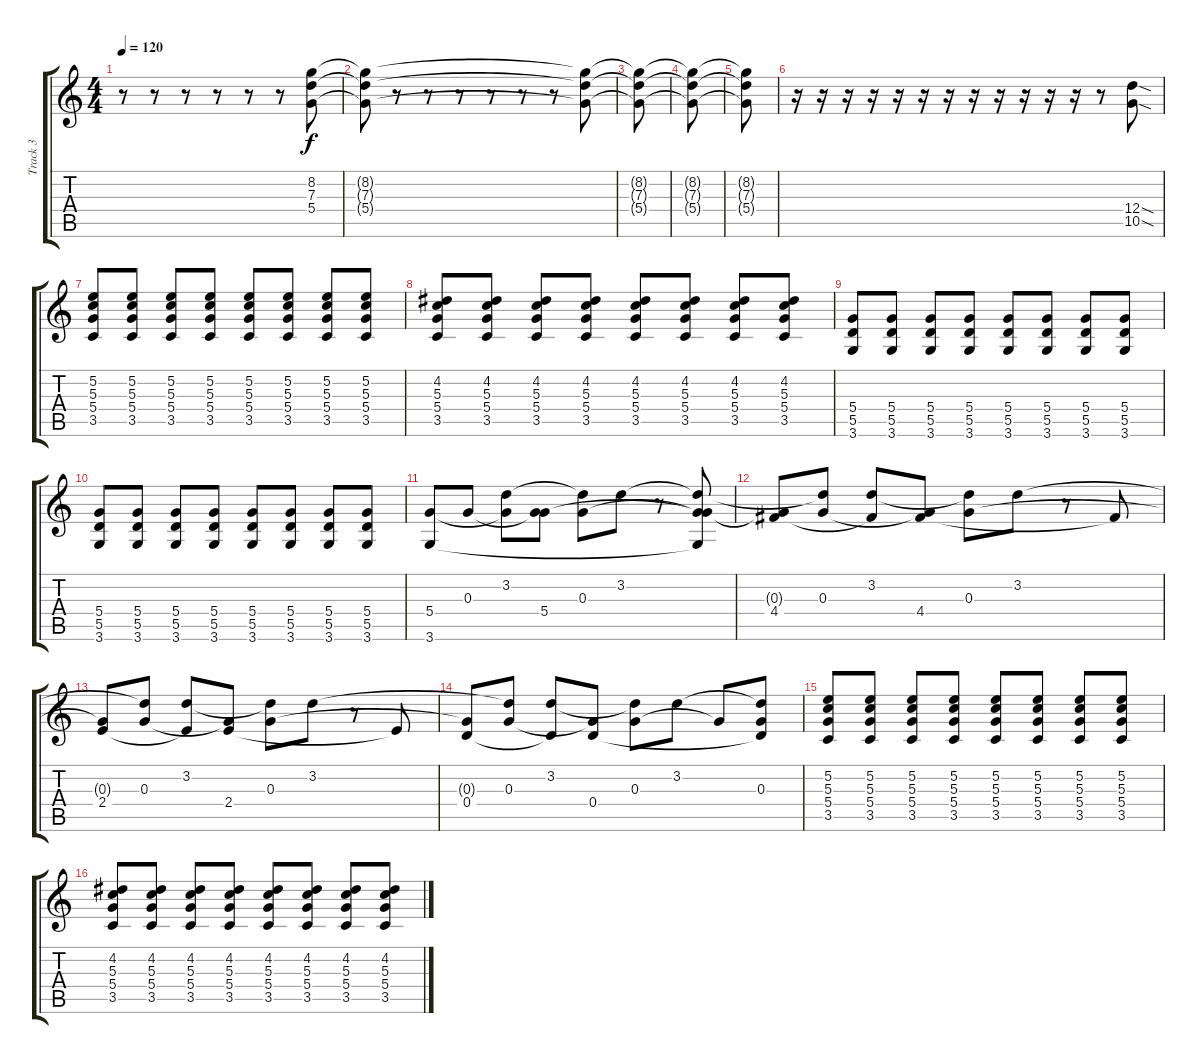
\track ("Track 3" "Track 3") {instrument distortionguitar}
\staff {score tabs}
\tuning (E4 B3 G3 D3 A2 E2) {hide}
\ts (4 4)
\tempo 120
\clef g2
\ks c
r.8{dy f} r.8 r.8 r.8 r.8 r.8 (8.2{t} 7.3{t} 5.4{t}).8 |
(8.2{t} 7.3{t} 5.4{t}).8 r.8 r.8 r.8 r.8 r.8 r.8 (8.2{t} 7.3{t} 5.4{t}).8 |
(8.2{t} 7.3{t} 5.4{t}).8 |
(8.2{t} 7.3{t} 5.4{t}).8 |
(8.2{t} 7.3{t} 5.4{t}).8 |
r.16 r.16 r.16 r.16 r.16 r.16 r.16 r.16 r.16 r.16 r.16 r.16 r.8 (12.4{sod} 10.5{sod}).8 |
(5.2 5.3 5.4 3.5).8 (5.2 5.3 5.4 3.5).8 (5.2 5.3 5.4 3.5).8 (5.2 5.3 5.4 3.5).8 (5.2 5.3 5.4 3.5).8 (5.2 5.3 5.4 3.5).8 (5.2 5.3 5.4 3.5).8 (5.2 5.3 5.4 3.5).8 |
(4.2 5.3 5.4 3.5).8 (4.2 5.3 5.4 3.5).8 (4.2 5.3 5.4 3.5).8 (4.2 5.3 5.4 3.5).8 (4.2 5.3 5.4 3.5).8 (4.2 5.3 5.4 3.5).8 (4.2 5.3 5.4 3.5).8 (4.2 5.3 5.4 3.5).8 |
(5.4 5.5 3.6).8 (5.4 5.5 3.6).8 (5.4 5.5 3.6).8 (5.4 5.5 3.6).8 (5.4 5.5 3.6).8 (5.4 5.5 3.6).8 (5.4 5.5 3.6).8 (5.4 5.5 3.6).8 |
(5.4 5.5 3.6).8 (5.4 5.5 3.6).8 (5.4 5.5 3.6).8 (5.4 5.5 3.6).8 (5.4 5.5 3.6).8 (5.4 5.5 3.6).8 (5.4 5.5 3.6).8 (5.4 5.5 3.6).8 |
(5.4 3.6).8 0.3.8 (3.2 5.4{t}).8 (0.3{t} 5.4).8 (3.2{t} 0.3).8 3.2.8 r.8 (3.2{t} 0.3{t} 5.4{t} 3.6{t}).8 |
(0.3{t} 4.4).8 (3.2{t} 0.3).8 (3.2 4.4{t}).8 (0.3{t} 4.4).8 (3.2{t} 0.3).8 3.2.8 r.8 4.4{t}.8 |
(0.3{t} 2.4).8 (3.2{t} 0.3).8 (3.2 2.4{t}).8 (0.3{t} 2.4).8 (3.2{t} 0.3).8 3.2.8 r.8 2.4{t}.8 |
(0.3{t} 0.4).8 (3.2{t} 0.3).8 (3.2 0.4{t}).8 (0.3{t} 0.4).8 (3.2{t} 0.3).8 3.2.8 0.3{t}.8 (3.2{t} 0.3 0.4{t}).8 |
(5.2 5.3 5.4 3.5).8 (5.2 5.3 5.4 3.5).8 (5.2 5.3 5.4 3.5).8 (5.2 5.3 5.4 3.5).8 (5.2 5.3 5.4 3.5).8 (5.2 5.3 5.4 3.5).8 (5.2 5.3 5.4 3.5).8 (5.2 5.3 5.4 3.5).8 |
(4.2 5.3 5.4 3.5).8 (4.2 5.3 5.4 3.5).8 (4.2 5.3 5.4 3.5).8 (4.2 5.3 5.4 3.5).8 (4.2 5.3 5.4 3.5).8 (4.2 5.3 5.4 3.5).8 (4.2 5.3 5.4 3.5).8 (4.2 5.3 5.4 3.5).8
